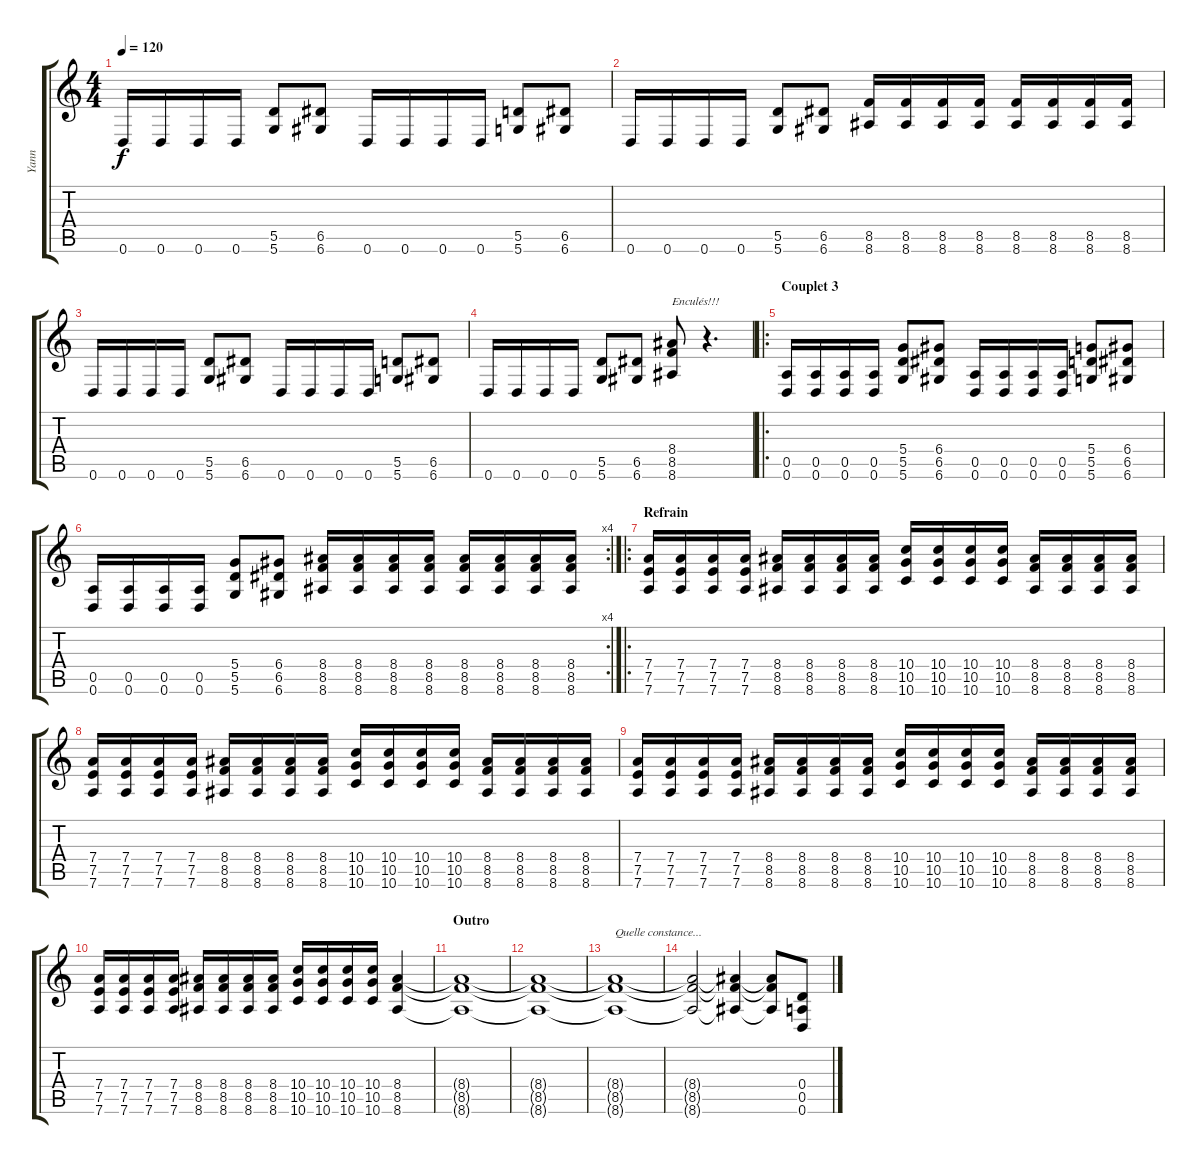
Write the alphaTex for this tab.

\track ("Yann" "Yann") {instrument distortionguitar}
\staff {score tabs}
\tuning (E4 B3 G3 D3 A2 D2) {hide}
\ts (4 4)
\tempo 120
\clef g2
\ks c
0.6.16{dy f} 0.6.16 0.6.16 0.6.16 (5.5 5.6).8 (6.5 6.6).8 0.6.16 0.6.16 0.6.16 0.6.16 (5.5 5.6).8 (6.5 6.6).8 |
0.6.16 0.6.16 0.6.16 0.6.16 (5.5 5.6).8 (6.5 6.6).8 (8.5 8.6).16 (8.5 8.6).16 (8.5 8.6).16 (8.5 8.6).16 (8.5 8.6).16 (8.5 8.6).16 (8.5 8.6).16 (8.5 8.6).16 |
0.6.16 0.6.16 0.6.16 0.6.16 (5.5 5.6).8 (6.5 6.6).8 0.6.16 0.6.16 0.6.16 0.6.16 (5.5 5.6).8 (6.5 6.6).8 |
0.6.16 0.6.16 0.6.16 0.6.16 (5.5 5.6).8 (6.5 6.6).8 (8.4 8.5 8.6).8{txt "Enculés!!!"} r.4{d} |
\ro
\section ("" "Couplet 3")
(0.5 0.6).16 (0.5 0.6).16 (0.5 0.6).16 (0.5 0.6).16 (5.4 5.5 5.6).8 (6.4 6.5 6.6).8 (0.5 0.6).16 (0.5 0.6).16 (0.5 0.6).16 (0.5 0.6).16 (5.4 5.5 5.6).8 (6.4 6.5 6.6).8 |
\rc 4
(0.5 0.6).16 (0.5 0.6).16 (0.5 0.6).16 (0.5 0.6).16 (5.4 5.5 5.6).8 (6.4 6.5 6.6).8 (8.4 8.5 8.6).16 (8.4 8.5 8.6).16 (8.4 8.5 8.6).16 (8.4 8.5 8.6).16 (8.4 8.5 8.6).16 (8.4 8.5 8.6).16 (8.4 8.5 8.6).16 (8.4 8.5 8.6).16 |
\ro
\section ("" "Refrain")
(7.4 7.5 7.6).16 (7.4 7.5 7.6).16 (7.4 7.5 7.6).16 (7.4 7.5 7.6).16 (8.4 8.5 8.6).16 (8.4 8.5 8.6).16 (8.4 8.5 8.6).16 (8.4 8.5 8.6).16 (10.4 10.5 10.6).16 (10.4 10.5 10.6).16 (10.4 10.5 10.6).16 (10.4 10.5 10.6).16 (8.4 8.5 8.6).16 (8.4 8.5 8.6).16 (8.4 8.5 8.6).16 (8.4 8.5 8.6).16 |
(7.4 7.5 7.6).16 (7.4 7.5 7.6).16 (7.4 7.5 7.6).16 (7.4 7.5 7.6).16 (8.4 8.5 8.6).16 (8.4 8.5 8.6).16 (8.4 8.5 8.6).16 (8.4 8.5 8.6).16 (10.4 10.5 10.6).16 (10.4 10.5 10.6).16 (10.4 10.5 10.6).16 (10.4 10.5 10.6).16 (8.4 8.5 8.6).16 (8.4 8.5 8.6).16 (8.4 8.5 8.6).16 (8.4 8.5 8.6).16 |
(7.4 7.5 7.6).16 (7.4 7.5 7.6).16 (7.4 7.5 7.6).16 (7.4 7.5 7.6).16 (8.4 8.5 8.6).16 (8.4 8.5 8.6).16 (8.4 8.5 8.6).16 (8.4 8.5 8.6).16 (10.4 10.5 10.6).16 (10.4 10.5 10.6).16 (10.4 10.5 10.6).16 (10.4 10.5 10.6).16 (8.4 8.5 8.6).16 (8.4 8.5 8.6).16 (8.4 8.5 8.6).16 (8.4 8.5 8.6).16 |
(7.4 7.5 7.6).16 (7.4 7.5 7.6).16 (7.4 7.5 7.6).16 (7.4 7.5 7.6).16 (8.4 8.5 8.6).16 (8.4 8.5 8.6).16 (8.4 8.5 8.6).16 (8.4 8.5 8.6).16 (10.4 10.5 10.6).16 (10.4 10.5 10.6).16 (10.4 10.5 10.6).16 (10.4 10.5 10.6).16 (8.4 8.5 8.6).4 |
\section ("" "Outro")
(8.4{t} 8.5{t} 8.6{t}).1 |
(8.4{t} 8.5{t} 8.6{t}).1 |
(8.4{t} 8.5{t} 8.6{t}).1{txt "Quelle constance..."} |
(8.4{t} 8.5{t} 8.6{t}).2 (8.4{t} 8.5{t} 8.6{t}).4 (8.4{t} 8.5{t} 8.6{t}).8 (0.4 0.5 0.6).8
